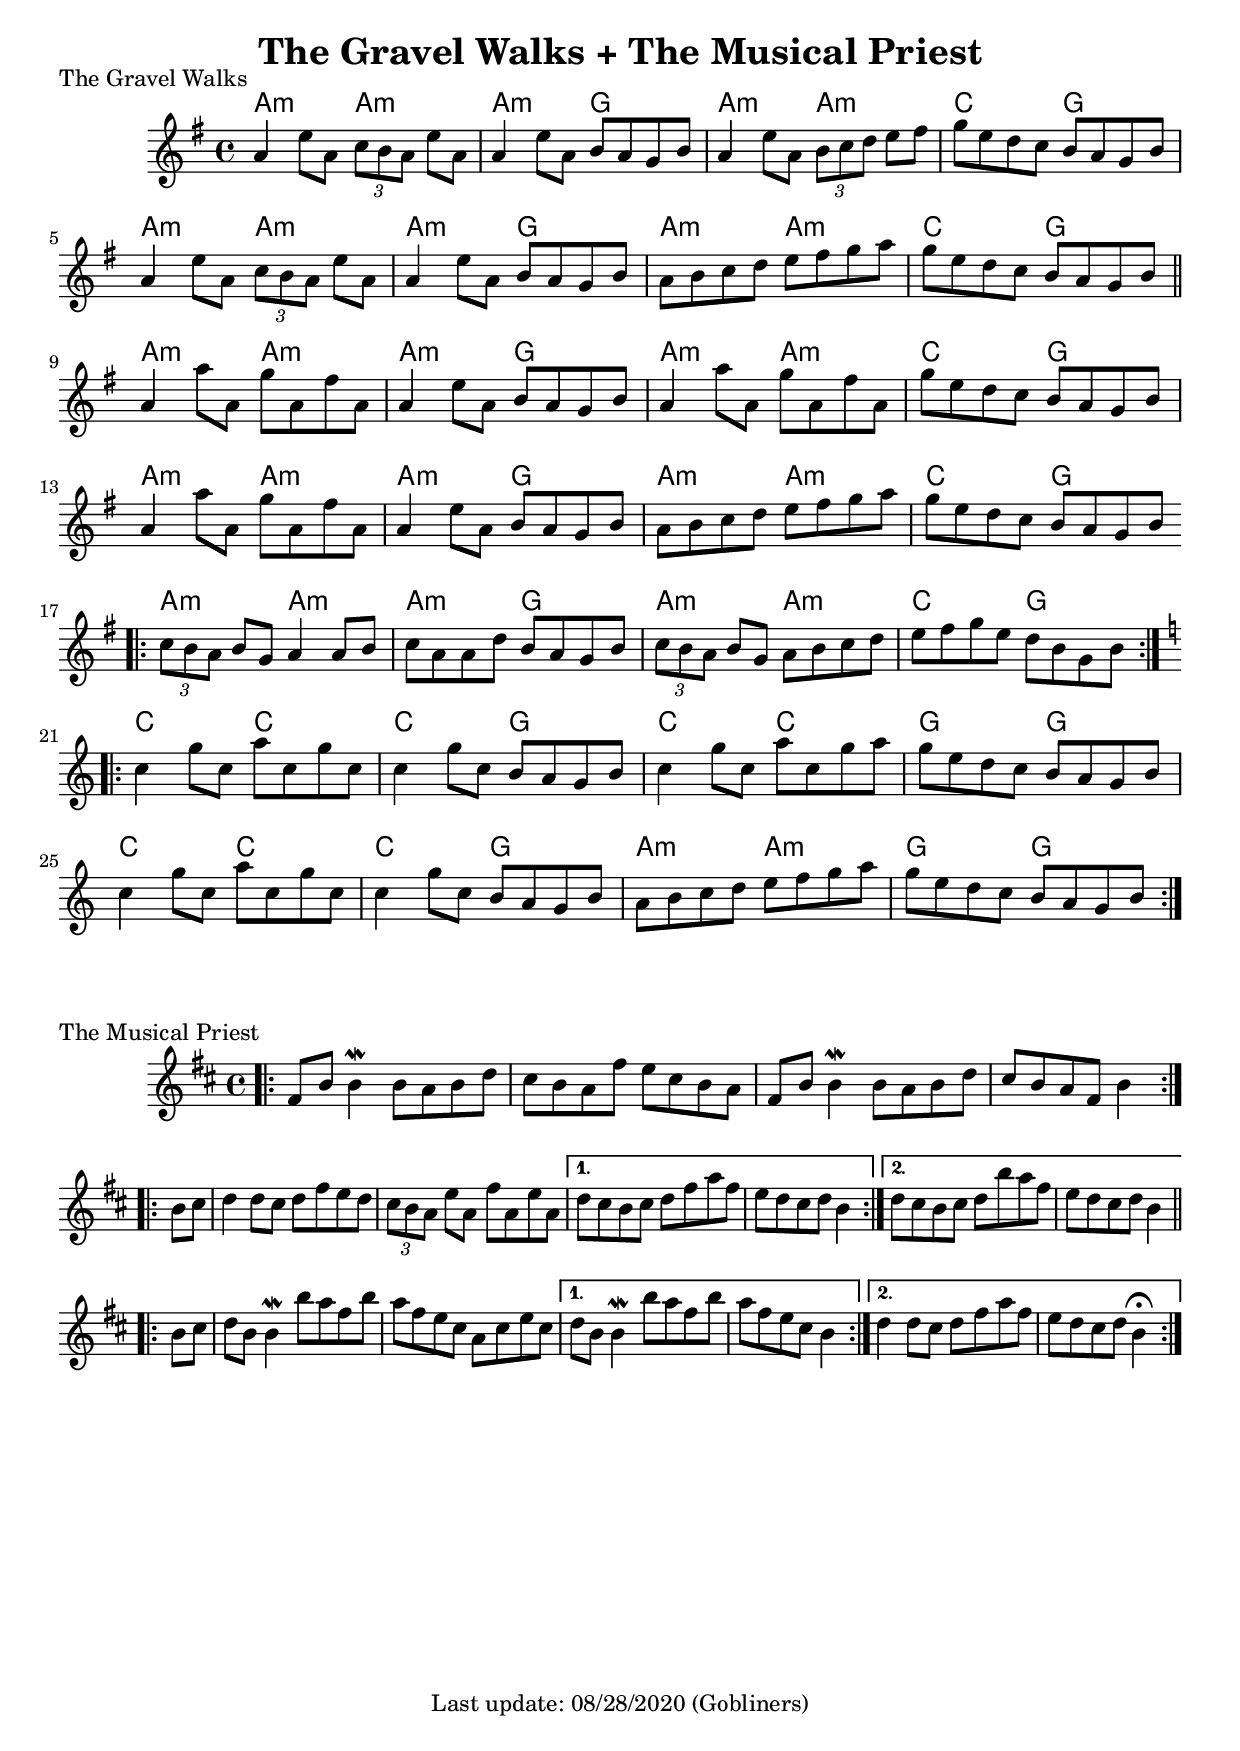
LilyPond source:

#(set-default-paper-size "a4" 'portrait)
%#(set-global-staff-size 24)

\version "2.18"
\header {
  title = "The Gravel Walks + The Musical Priest"
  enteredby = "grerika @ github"
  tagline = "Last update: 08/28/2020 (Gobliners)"
}

gravelswalk = \relative c'' {
     \key g \major
      \time 4/4
     %\bar ".|:"
       a4  e'8 a,  \tuplet 3/2 {c8 b a } e'8 a, |
       a4 e'8 a, b  a g b |
       a4  e'8 a,  \tuplet 3/2 {b c d } e8 fis | g  e d c b a g b
     %\bar ":|."	ˇ
       a4  e'8 a,  \tuplet 3/2 {c8 b a } e'8 a, |
       a4 e'8 a, b  a g b |
       a8 b c d  e8 fis g a | g  e d c b a g b
     \bar "||"
      \break
       a4 a'8 a, g' a, fis' a, |
       a4 e'8 a, b  a g b |
       a4  a'8 a, g' a, fis' a,
       g' e d c b a g b
     \break
       a4 a'8 a, g' a, fis' a, |
       a4 e'8 a, b  a g b |
       a  b c d e fis g a |
       g e d c b a g b
     \bar ".|:"
     \break
       \tuplet 3/2 {c8  b a } b g a4 a8 b |
       c a a d b  a g b |
       \tuplet 3/2 {c8 b a} b g a b c d |
       e fis g e d b g b |
     \bar ":|.|:"
     \break
     \key c \major
      c4 g'8 c, a' c, g' c, |
      c4 g'8 c, b a g b |
      c4 g'8 c, a' c, g' a |
      g e d c b a g b
     \break
      c4 g'8 c, a' c, g' c, |
      c4 g'8 c, b a g b |
      a b c d e f g a |
      g e d c b a g b
     \bar ":|."

}

harmoniesGravelWalk = \chordmode {
    a4:m r a:min r a:min r g r a:min r a:min r c r g r
    a4:m r a:min r a:min r g r a:min r a:min r c r g r
    a4:m r a:min r a:min r g r a:min r a:min r c r g r
    a4:m r a:min r a:min r g r a:min r a:min r c r g r
    a4:m r a:min r a:min r g r a:min r a:min r c r g r
    c4 r c r c r g r c r c r g r g r
    c4 r c r c r g r a:min r a:min r g r g r
}

musicalpriest = \relative c''{
   \key d \major
    \time 4/4
    \bar ".|:"
    %\partial 4 b8 a
      fis,8 b b4\mordent b8 a b d | cis b a fis' e cis b a |
      fis b b4\mordent b8 a b d | cis b a fis b4
    \bar ":|.|:"
    \break
    \repeat volta 2 {
      b8 cis | d4 d8 cis d fis e d | \tuplet 3/2 {cis8 b a } e'8 a, fis' a, e' a,
    }
    \alternative {
      { d8 cis b cis d fis a fis | e d cis d b4 } %\break
      { \partial 1 d8 cis b cis d b' a fis    e d cis d b4 }
    }
    \break
    \repeat volta 2 {
      b8 cis | d
      b b4\mordent b'8 a fis b
      a fis e cis a cis e cis
    }
    \alternative {
      { d b b4\mordent b'8 a fis b  a8 fis e cis  b4 }
      { \partial 1 d4 d8  cis  d | fis a fis8 e d | cis8 d b4\fermata  }
    }
    \bar ":|."
}

harmoniesMusicalPriest = \chordmode {
    r4 e4:min r e:min r | d r d r | e:min r e:min r | d r e:min r |
    g r g r | d r d r | e:min r e:min r | d r e:min r | d r e:m r 
    g r g r | d r d r | e:min r e:min r | d r e:min r |
}



\score {
  \header { 
      piece = "The Gravel Walks" 
    } % (reel)
  <<
      \new ChordNames {
        \set noChordSymbol = ""
        \set chordChanges = ##t
        \harmoniesGravelWalk
      }
     \gravelswalk
  >>
}

\score {
  \header { piece = "The Musical Priest" } % (reel)
  <<
      \new ChordNames {
        \set noChordSymbol = ""
        \set chordChanges = ##t
      %  \harmoniesMusicalPriest
      }
      \musicalpriest
  >>
  \layout {}
  \midi {
    \context {
      \musicalpriest
      \gravelswalk
    }
    \tempo 2 = 90
  }
}